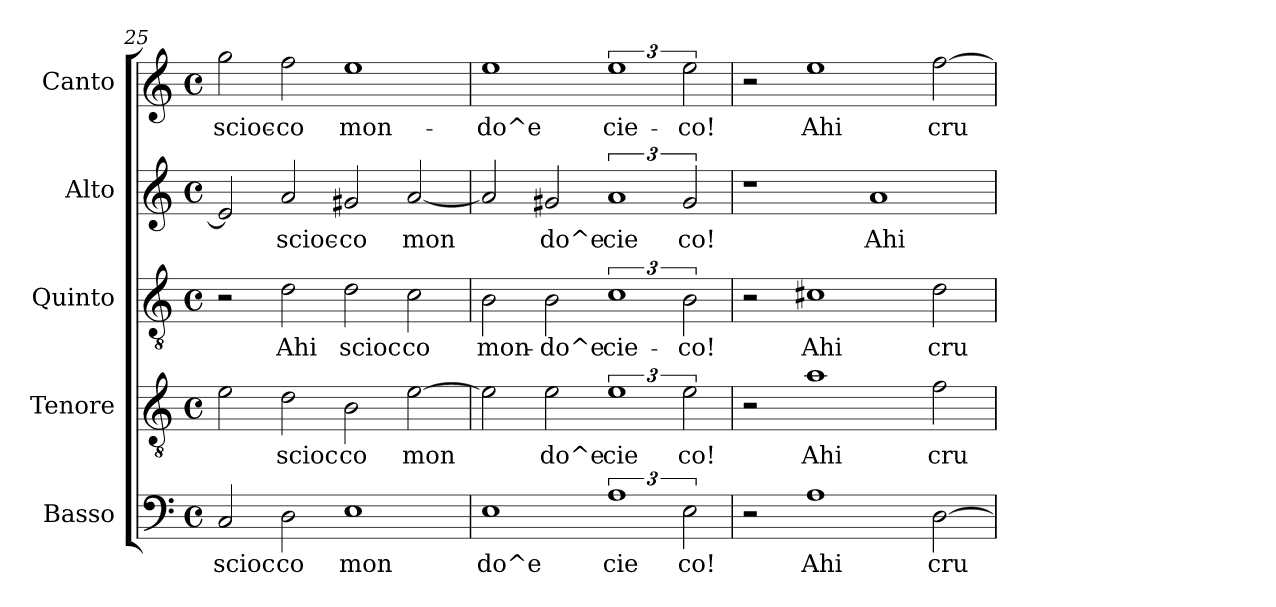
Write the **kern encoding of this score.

**kern	**text	**kern	**text	**kern	**text	**kern	**text	**kern	**text
*part5	*part5	*part4	*part4	*part3	*part3	*part2	*part2	*part1	*part1
*staff5	*staff5	*staff4	*staff4	*staff3	*staff3	*staff2	*staff2	*staff1	*staff1
*I"Basso	*	*I"Tenore	*	*I"Quinto	*	*I"Alto	*	*I"Canto	*
*clefF4	*	*clefGv2	*	*clefGv2	*	*clefG2	*	*clefG2	*
*k[]	*	*k[]	*	*k[]	*	*k[]	*	*k[]	*
*C:	*	*C:	*	*C:	*	*C:	*	*C:	*
*M4/4	*	*M4/4	*	*M4/4	*	*M4/4	*	*M4/4	*
*met(c)	*	*met(c)	*	*met(c)	*	*met(c)	*	*met(c)	*
=25	=25	=25	=25	=25	=25	=25	=25	=25	=25
!	!LO:LY:b:cj	!	!LO:LY:b:cj	!	!	!	!LO:LY:b:cj	!	!LO:LY:b:cj
2C/	scioc	2e\	.	2r	.	2e/]	.	2gg\	scioc-
!	!LO:LY:b:cj	!	!LO:LY:b:cj	!	!LO:LY:b:cj	!	!LO:LY:b:cj	!	!LO:LY:b:cj
2D\	co	2d\	scioc	2d\	Ahi	2a/	scioc-	2ff\	-co
!	!LO:LY:b:cj	!	!LO:LY:b:cj	!	!LO:LY:b:cj	!	!LO:LY:b:cj	!	!LO:LY:b:cj
1E	mon	2B\	co	2d\	scioc	2g#X/	-co	1ee	mon-
!	!	!	!LO:LY:b:cj	!	!LO:LY:b:cj	!	!LO:LY:b:cj	!	!
.	.	[<2e\	mon	2c\	co	[<2a/	mon-	.	.
!!LO:PB:g=z
=26	=26	=26	=26	=26	=26	=26	=26	=26	=26
!	!LO:LY:b:cj	!	!LO:LY:b:cj	!	!LO:LY:b:cj	!	!LO:LY:b:cj	!	!LO:LY:b:cj
1E	do^e	2e\]	.	2B\	mon-	2a/]	--	1ee	-do^e
!	!	!	!LO:LY:b:cj	!	!LO:LY:b:cj	!	!LO:LY:b:cj	!	!
.	.	2e\	do^e	2B\	-do^e	2g#X/	-do^e	.	.
!	!LO:LY:b:cj	!	!LO:LY:b:cj	!	!LO:LY:b:cj	!	!LO:LY:b:cj	!	!LO:LY:b:cj
3%2A/	cie	3%2e/	cie	3%2c/	cie-	3%2a/	cie	3%2ee/	cie-
!	!LO:LY:b:cj	!	!LO:LY:b:cj	!	!LO:LY:b:cj	!	!LO:LY:b:cj	!	!LO:LY:b:cj
3E\	co!	3e\	co!	3B\	-co!	3g#/	co!	3ee\	-co!
=27	=27	=27	=27	=27	=27	=27	=27	=27	=27
2r	.	2r	.	2r	.	1r	.	2r	.
!	!LO:LY:b:cj	!	!LO:LY:b:cj	!	!LO:LY:b:cj	!	!	!	!LO:LY:b:cj
1A	Ahi	1a	Ahi	1c#X	Ahi	.	.	1ee	Ahi
!	!	!	!	!	!	!	!LO:LY:b:cj	!	!
.	.	.	.	.	.	1a	Ahi	.	.
!	!LO:LY:b:cj	!	!LO:LY:b:cj	!	!LO:LY:b:cj	!	!	!	!LO:LY:b:cj
[>2D\	cru	2f\	cru	2d\	cru-	.	.	[>2ff\	cru-
=	=	=	=	=	=	=	=	=	=
*-	*-	*-	*-	*-	*-	*-	*-	*-	*-
